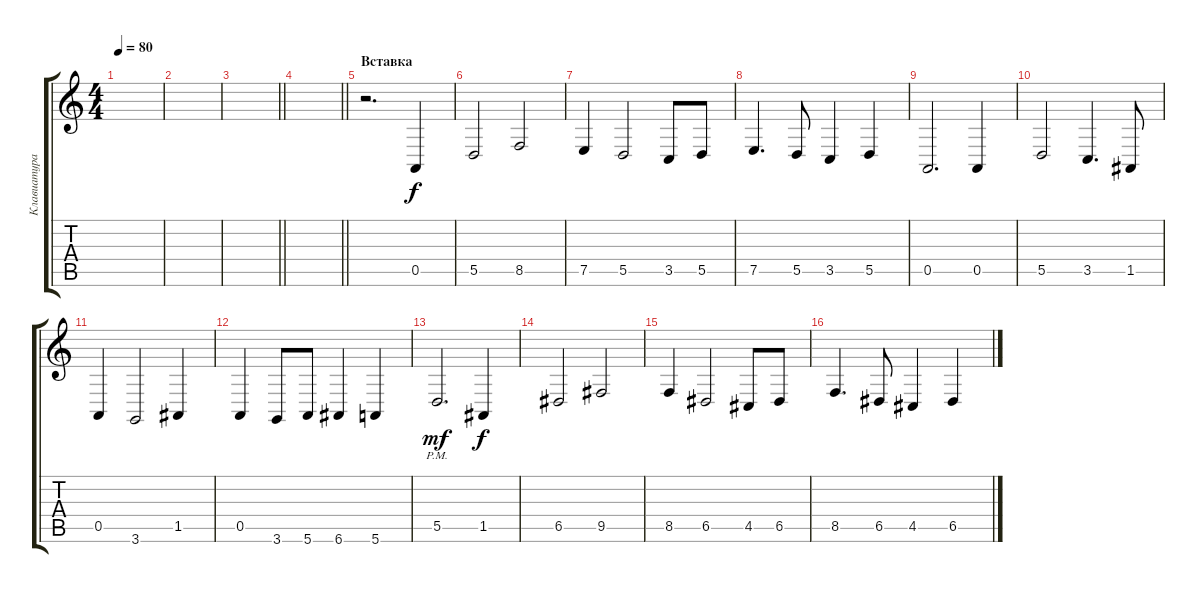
\track ("Клавиатура" "Клавиатура") {instrument stringensemble1}
\staff {score tabs}
\tuning (E4 B3 G3 D3 A2 E2) {hide}
\ts (4 4)
\tempo 80
\clef g2
\ks c
|
|
\barLineRight lightlight
|
\barLineRight lightlight
|
\section ("" "Вставка")
r.2{d} 0.5.4{volume 16} |
5.5.2 8.5.2 |
7.5.4 5.5.2 3.5.8 5.5.8 |
7.5.4{d} 5.5.8 3.5.4 5.5.4 |
0.5.2{d} 0.5.4 |
5.5.2 3.5.4{d} 1.5.8 |
0.5.4 3.6.2 1.5.4 |
0.5.4 3.6.8 5.6.8 6.6.4 5.6.4 |
5.5{pm}.2{d dy mf} 1.5.4{dy f volume 16} |
6.5.2 9.5.2 |
8.5.4 6.5.2 4.5.8 6.5.8 |
8.5.4{d} 6.5.8 4.5.4 6.5.4
